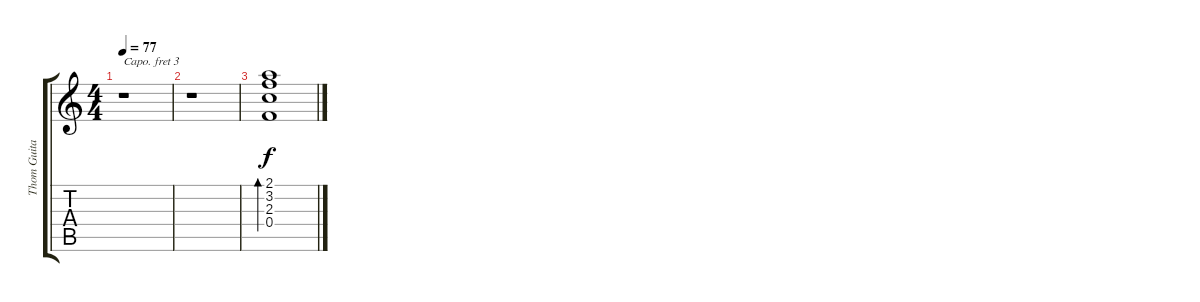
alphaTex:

\track ("Thom Guitar" "Thom Guita") {instrument acousticguitarsteel}
\staff {score tabs}
\capo 3
\tuning (E4 B3 G3 D3 A2 E2) {hide}
\ts (4 4)
\tempo 77
\clef g2
\ks c
r.1{dy f} |
r.1 |
(2.1 3.2 2.3 0.4).1{bd 240}
